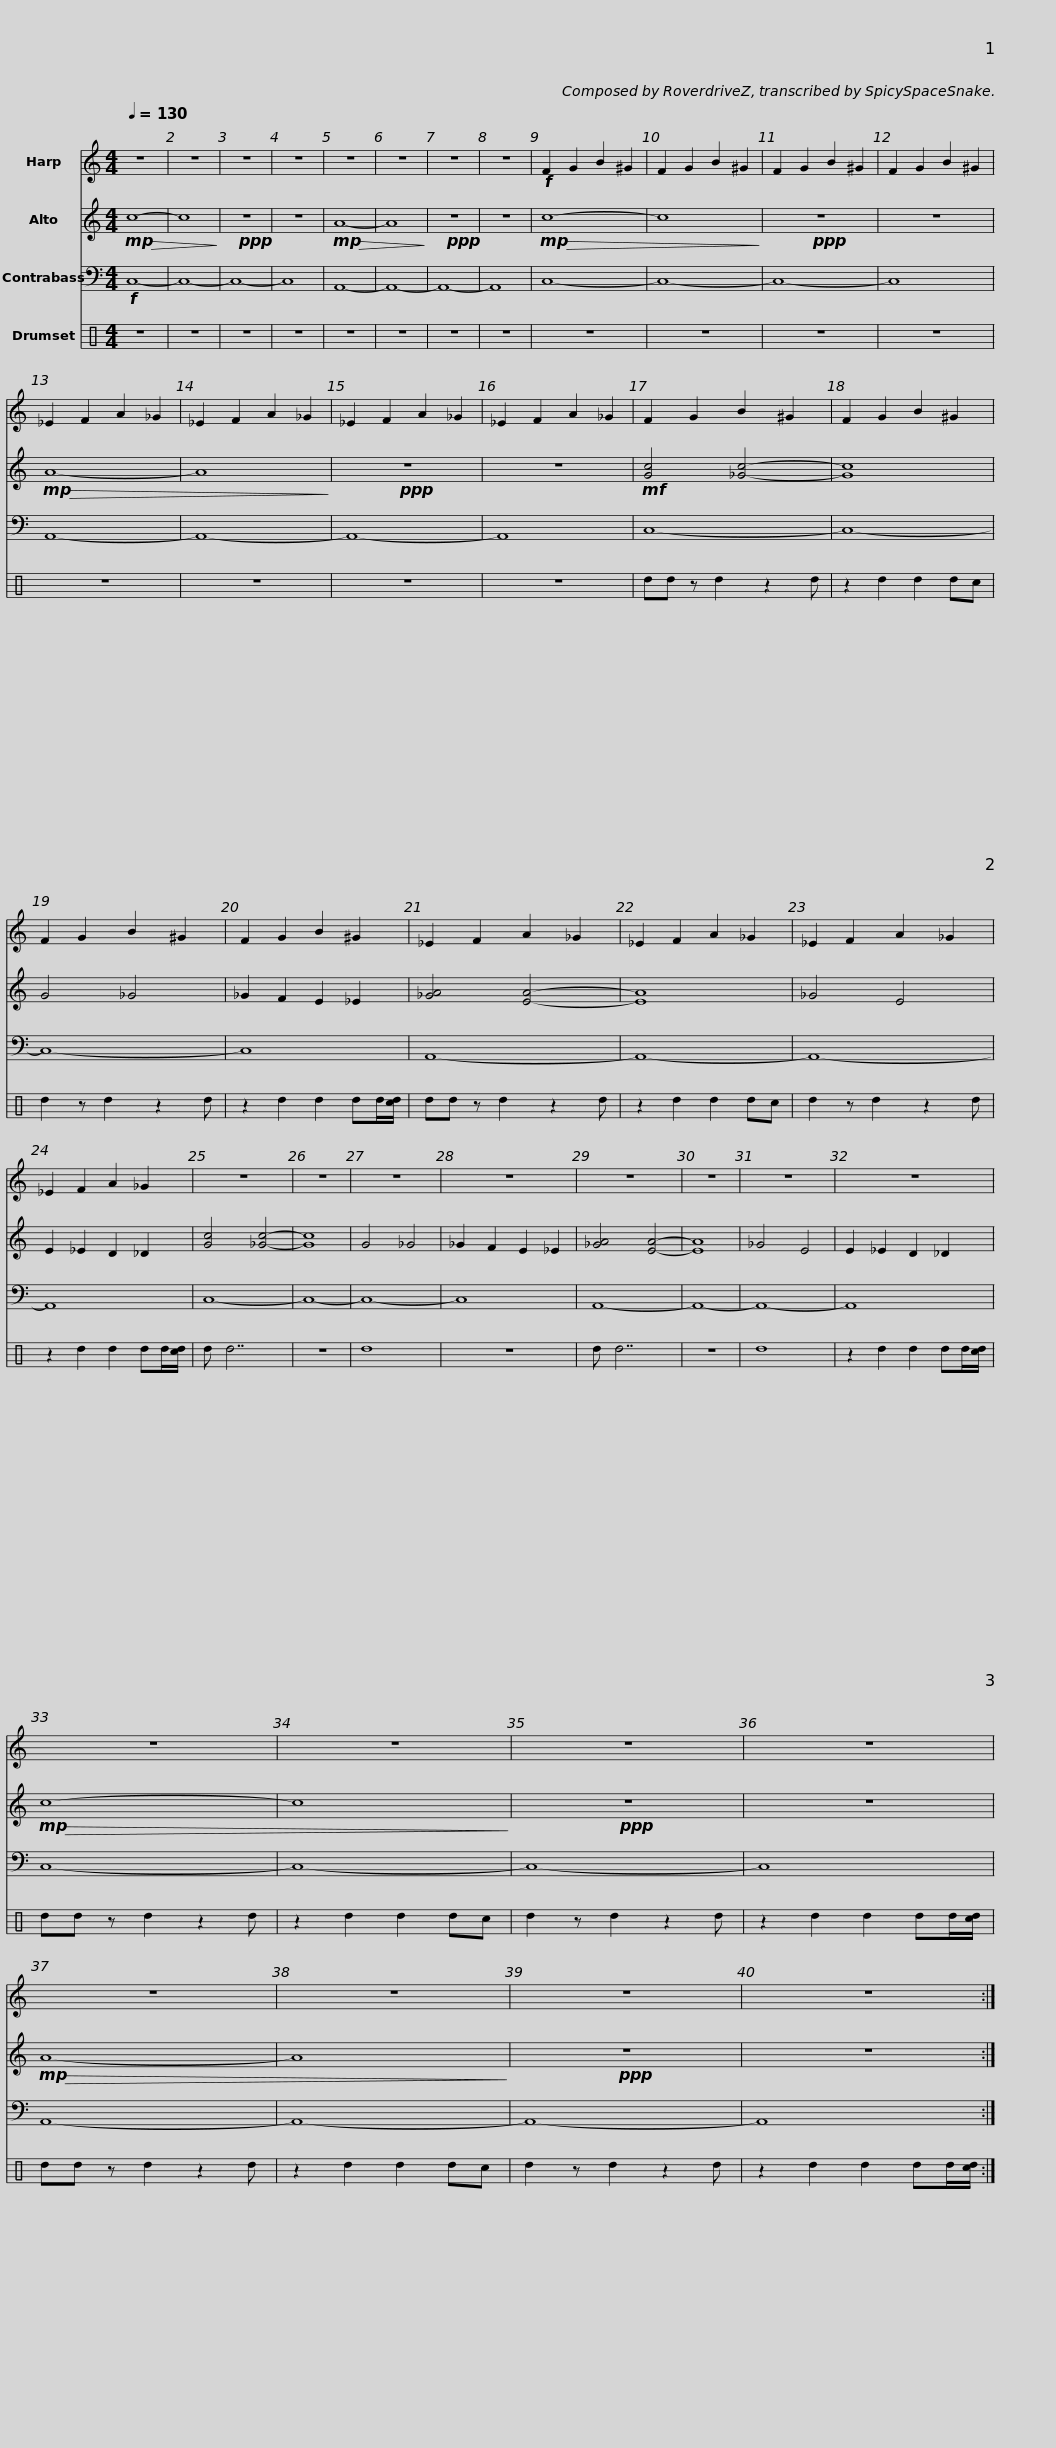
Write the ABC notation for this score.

X:1
%%score 1 2 3 4
L:1/8
Q:1/4=130
M:4/4
I:linebreak $
K:C
V:1 treble
V:2 treble
V:3 bass transpose=-12
V:4 perc
K:none
V:1
 z8 | z8 | z8 | z8 | z8 | %5
 z8 | z8 | z8 |!f! F2 G2 B2 ^G2 | F2 G2 B2 ^G2 | %10
 F2 G2 B2 ^G2 |$ F2 G2 B2 ^G2 | _E2 F2 A2 _G2 | _E2 F2 A2 _G2 | _E2 F2 A2 _G2 | %15
 _E2 F2 A2 _G2 | F2 G2 B2 ^G2 | F2 G2 B2 ^G2 |$ F2 G2 B2 ^G2 | F2 G2 B2 ^G2 | %20
 _E2 F2 A2 _G2 | _E2 F2 A2 _G2 | _E2 F2 A2 _G2 |$ _E2 F2 A2 _G2 | z8 | %25
 z8 | z8 | z8 | z8 | z8 | %30
 z8 | z8 |$ z8 | z8 | z8 | %35
 z8 | z8 | z8 | z8 |$ z8 :| %40
V:2
!mp!!>(! c8- | c8!>)! |!ppp! z8 | z8 |!mp!!>(! A8- | %5
 A8!>)! |!ppp! z8 | z8 |!mp!!>(! c8- | c8!>)! | %10
!ppp! z8 |$ z8 |!mp!!>(! A8- | A8!>)! |!ppp! z8 | %15
 z8 |!mf! [Gc]4 [_Gc]4- | [Gc]8 |$ G4 _G4 | _G2 F2 E2 _E2 | %20
 [_GA]4 [EA]4- | [EA]8 | _G4 E4 |$ E2 _E2 D2 _D2 | [Gc]4 [_Gc]4- | %25
 [Gc]8 | G4 _G4 | _G2 F2 E2 _E2 | [_GA]4 [EA]4- | [EA]8 | %30
 _G4 E4 | E2 _E2 D2 _D2 |$!mp!!>(! c8- | c8!>)! |!ppp! z8 | %35
 z8 |!mp!!>(! A8- | A8!>)! |!ppp! z8 |$ z8 :| %40
V:3
!f! C,8- | C,8- | C,8- | C,8 | A,,8- | %5
 A,,8- | A,,8- | A,,8 | C,8- | C,8- | %10
 C,8- |$ C,8 | A,,8- | A,,8- | A,,8- | %15
 A,,8 | C,8- | C,8- |$ C,8- | C,8 | %20
 A,,8- | A,,8- | A,,8- |$ A,,8 | C,8- | %25
 C,8- | C,8- | C,8 | A,,8- | A,,8- | %30
 A,,8- | A,,8 |$ C,8- | C,8- | C,8- | %35
 C,8 | A,,8- | A,,8- | A,,8- |$ A,,8 :| %40
V:4
 z8 | z8 | z8 | z8 | z8 | %5
 z8 | z8 | z8 | z8 | z8 | %10
 z8 |$ z8 | z8 | z8 | z8 | %15
 z8 | dd z d2 z2 d | z2 d2 d2 dc |$ d2 z d2 z2 d | z2 d2 d2 dd/[cd]/ | %20
 dd z d2 z2 d | z2 d2 d2 dc | d2 z d2 z2 d |$ z2 d2 d2 dd/[cd]/ | d d7 | %25
 z8 | d8 | z8 | d d7 | z8 | %30
 d8 | z2 d2 d2 dd/[cd]/ |$ dd z d2 z2 d | z2 d2 d2 dc | d2 z d2 z2 d | %35
 z2 d2 d2 dd/[cd]/ | dd z d2 z2 d | z2 d2 d2 dc | d2 z d2 z2 d |$ z2 d2 d2 dd/[cd]/ :| %40
